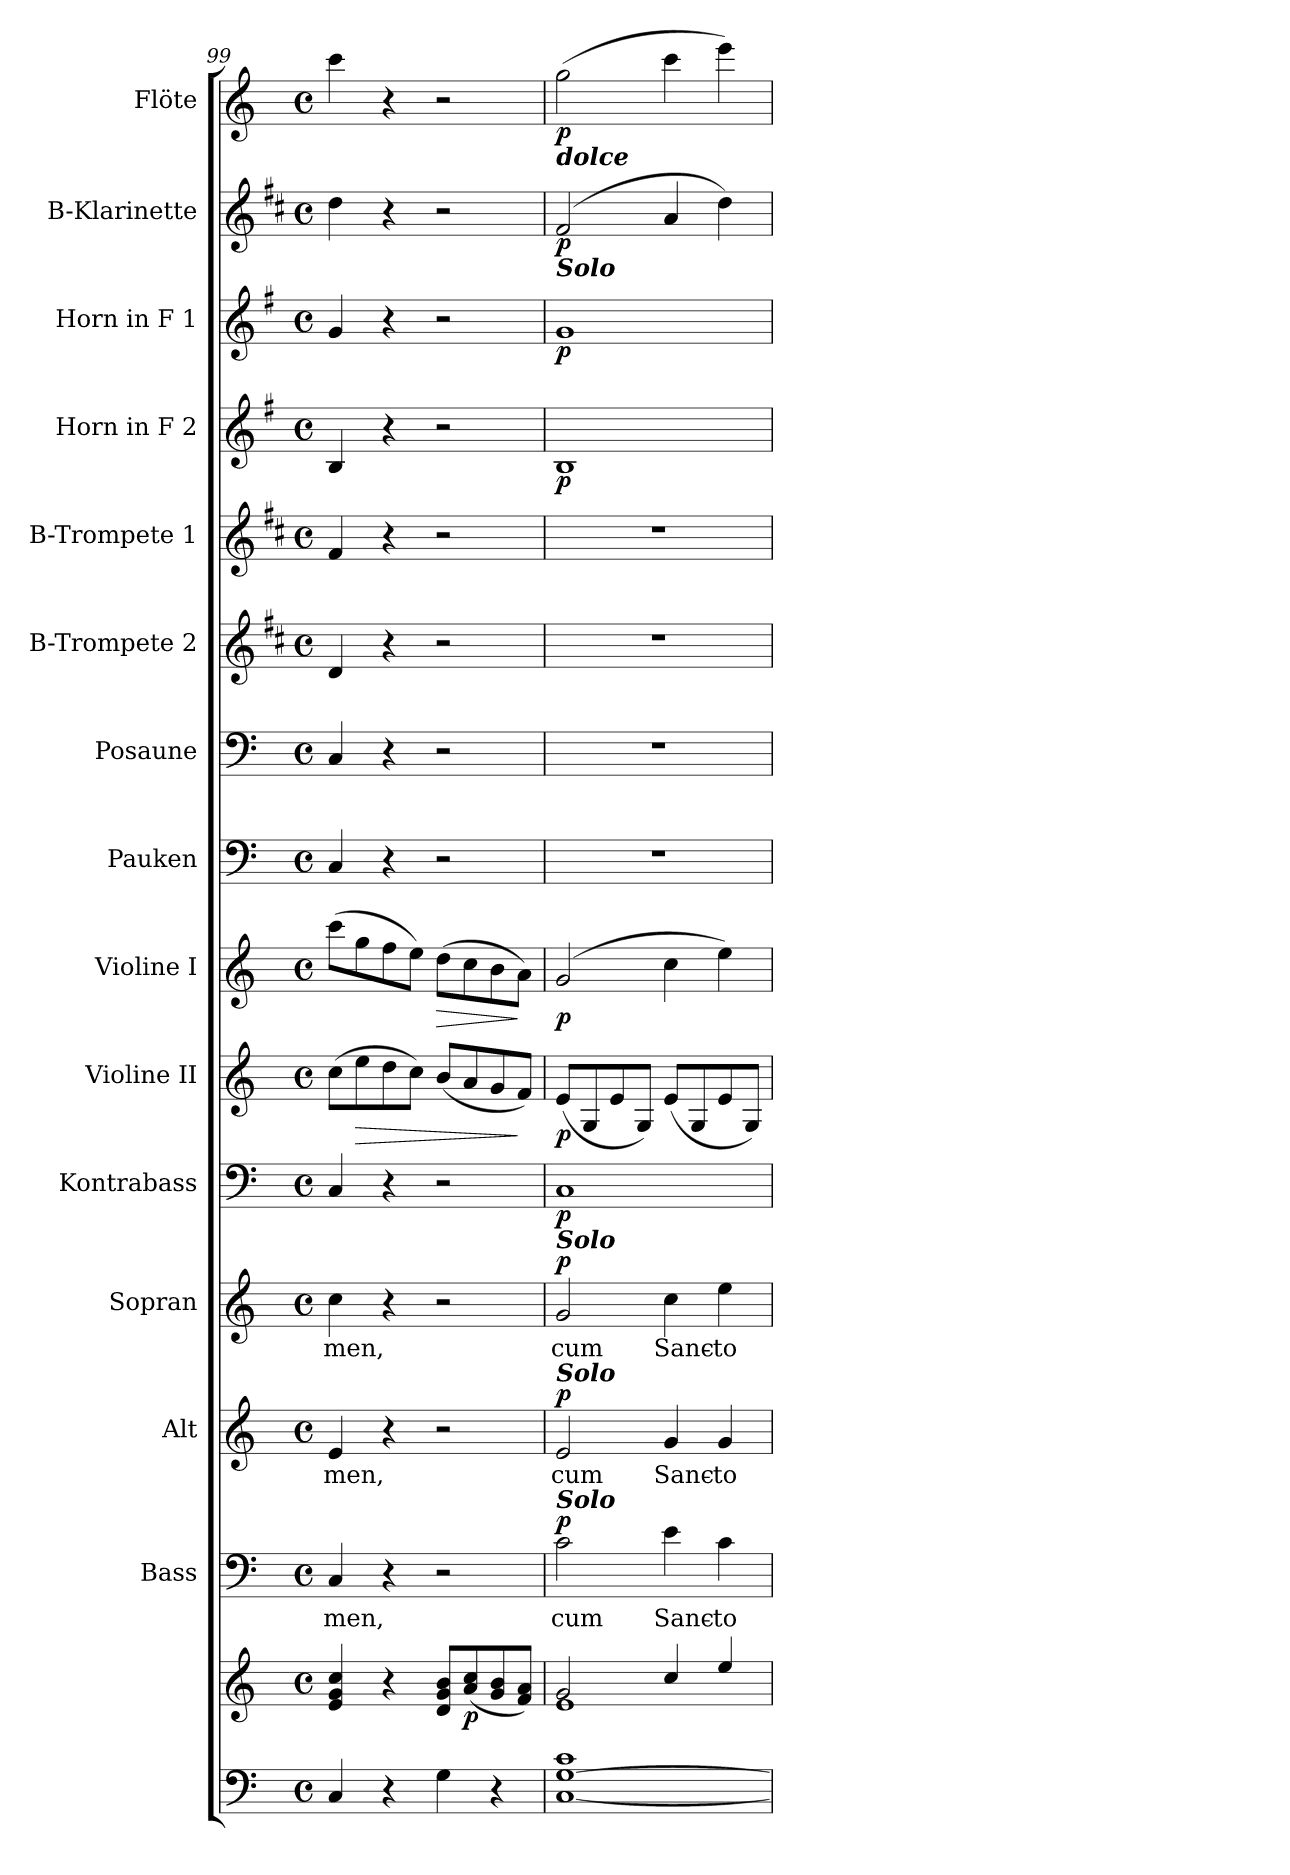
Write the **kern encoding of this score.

**kern	**kern	**dynam	**kern	**text	**dynam	**kern	**text	**dynam	**kern	**text	**dynam	**kern	**dynam	**kern	**dynam	**kern	**dynam	**kern	**kern	**kern	**kern	**kern	**dynam	**kern	**dynam	**kern	**dynam	**kern	**dynam
*part15	*part15	*part15	*part14	*part14	*part14	*part13	*part13	*part13	*part12	*part12	*part12	*part11	*part11	*part10	*part10	*part9	*part9	*part8	*part7	*part6	*part5	*part4	*part4	*part3	*part3	*part2	*part2	*part1	*part1
*staff16	*staff15	*staff15/16	*staff14	*staff14	*staff14	*staff13	*staff13	*staff13	*staff12	*staff12	*staff12	*staff11	*staff11	*staff10	*staff10	*staff9	*staff9	*staff8	*staff7	*staff6	*staff5	*staff4	*staff4	*staff3	*staff3	*staff2	*staff2	*staff1	*staff1
*	*	*	*I"Bass	*	*	*I"Alt	*	*	*I"Sopran	*	*	*I"Kontrabass	*	*I"Violine II	*	*I"Violine I	*	*I"Pauken	*I"Posaune	*I"B-Trompete 2	*I"B-Trompete 1	*I"Horn in F 2	*	*I"Horn in F 1	*	*I"B-Klarinette	*	*I"Flöte	*
*	*	*	*I'B.	*	*	*I'A.	*	*	*I'S.	*	*	*I'Kb.	*	*I'Vl. II	*	*I'Vl. I	*	*I'Pk.	*I'Pos.	*I'B Trp. 2	*I'B Trp. 1	*	*	*	*	*I'B Kl.	*	*I'Fl.	*
*clefF4	*clefG2	*	*clefF4	*	*	*clefG2	*	*	*clefG2	*	*	*clefF4	*	*clefG2	*	*clefG2	*	*clefF4	*clefF4	*clefG2	*clefG2	*clefG2	*	*clefG2	*	*clefG2	*	*clefG2	*
*	*	*	*	*	*	*	*	*	*	*	*	*ITrd7c12	*	*	*	*	*	*	*	*ITrd1c2	*ITrd1c2	*ITrd4c7	*	*ITrd4c7	*	*ITrd1c2	*	*	*
*k[]	*k[]	*	*k[]	*	*	*k[]	*	*	*k[]	*	*	*k[]	*	*k[]	*	*k[]	*	*k[]	*k[]	*k[]	*k[]	*k[]	*	*k[]	*	*k[]	*	*k[]	*
*C:	*C:	*	*C:	*	*	*C:	*	*	*C:	*	*	*C:	*	*C:	*	*C:	*	*C:	*C:	*C:	*C:	*C:	*	*C:	*	*C:	*	*C:	*
*M4/4	*M4/4	*	*M4/4	*	*	*M4/4	*	*	*M4/4	*	*	*M4/4	*	*M4/4	*	*M4/4	*	*M4/4	*M4/4	*M4/4	*M4/4	*M4/4	*	*M4/4	*	*M4/4	*	*M4/4	*
*met(c)	*met(c)	*	*met(c)	*	*	*met(c)	*	*	*met(c)	*	*	*met(c)	*	*met(c)	*	*met(c)	*	*met(c)	*met(c)	*met(c)	*met(c)	*met(c)	*	*met(c)	*	*met(c)	*	*met(c)	*
=99	=99	=99	=99	=99	=99	=99	=99	=99	=99	=99	=99	=99	=99	=99	=99	=99	=99	=99	=99	=99	=99	=99	=99	=99	=99	=99	=99	=99	=99
!	!	!	!	!LO:LY:b	!	!	!LO:LY:b	!	!	!LO:LY:b	!	!	!	!	!	!	!	!	!	!	!	!	!	!	!	!	!	!	!
4C/	4e/ 4g/ 4cc/	.	4C/	-men,	.	4e/	-men,	.	4cc\	-men,	.	4CC/	.	(>8cc\L	.	(>8ccc\L	.	4C/	4C/	4c/	4e/	4E/	.	4c/	.	4cc\	.	4ccc\	.
!	!	!	!	!	!	!	!	!	!	!	!	!	!	!	!LO:HP:b	!	!	!	!	!	!	!	!	!	!	!	!	!	!
.	.	.	.	.	.	.	.	.	.	.	.	.	.	8ee\	>	8gg\	.	.	.	.	.	.	.	.	.	.	.	.	.
4r	4r	.	4r	.	.	4r	.	.	4r	.	.	4r	.	8dd\	.	8ff\	.	4r	4r	4r	4r	4r	.	4r	.	4r	.	4r	.
.	.	.	.	.	.	.	.	.	.	.	.	.	.	8cc\J)	.	8ee\J)	.	.	.	.	.	.	.	.	.	.	.	.	.
!	!	!	!	!	!	!	!	!	!	!	!	!	!	!	!	!	!LO:HP:b	!	!	!	!	!	!	!	!	!	!	!	!
4G\	8d/ 8g/ 8b/L	.	2r	.	.	2r	.	.	2r	.	.	2r	.	(<8b/L	.	(>8dd\L	>	2r	2r	2r	2r	2r	.	2r	.	2r	.	2r	.
!	!	!LO:DY:b	!	!	!	!	!	!	!	!	!	!	!	!	!	!	!	!	!	!	!	!	!	!	!	!	!	!	!
.	(<8a/ 8cc/	p	.	.	.	.	.	.	.	.	.	.	.	8a/	.	8cc\	.	.	.	.	.	.	.	.	.	.	.	.	.
4r	8g/ 8b/	.	.	.	.	.	.	.	.	.	.	.	.	8g/	.	8b\	.	.	.	.	.	.	.	.	.	.	.	.	.
.	8f/ 8a/J)	.	.	.	.	.	.	.	.	.	.	.	.	8f/J)	]	8a\J)	]	.	.	.	.	.	.	.	.	.	.	.	.
=100	=100	=100	=100	=100	=100	=100	=100	=100	=100	=100	=100	=100	=100	=100	=100	=100	=100	=100	=100	=100	=100	=100	=100	=100	=100	=100	=100	=100	=100
*	*^	*	*	*	*	*	*	*	*	*	*	*	*	*	*	*	*	*	*	*	*	*	*	*	*	*	*	*	*
!	!	!	!	!	!	!	!	!	!	!	!	!	!	!	!	!	!	!	!	!	!	!	!	!	!	!	!	!	!LO:TX:b:Bi:t=dolce	!
!	!	!	!	!	!	!	!	!	!	!	!	!	!	!	!	!	!	!	!	!	!	!	!	!	!	!	!LO:TX:b:Bi:t=Solo	!	!	!
!	!	!	!	!	!	!	!	!	!	!LO:TX:a:Bi:t=Solo	!	!	!	!	!	!	!	!	!	!	!	!	!	!	!	!	!	!	!	!
!	!	!	!	!	!	!	!LO:TX:a:Bi:t=Solo	!	!	!	!	!	!	!	!	!	!	!	!	!	!	!	!	!	!	!	!	!	!	!
!	!	!	!	!LO:TX:a:Bi:t=Solo	!	!	!	!	!	!	!	!	!	!	!	!	!	!	!	!	!	!	!	!	!	!	!	!	!	!
!	!	!	!	!	!LO:LY:b	!LO:DY:a	!	!LO:LY:b	!LO:DY:a	!	!LO:LY:b	!LO:DY:a	!	!LO:DY:b	!	!LO:DY:b	!	!LO:DY:b	!	!	!	!	!	!LO:DY:b	!	!LO:DY:b	!	!LO:DY:b	!	!LO:DY:b
[1C [1G 1c	2g/	1e	.	2c\	cum	p	2e/	cum	p	2g/	cum	p	1CC	p	(<8e/L	p	(2g/	p	1r	1r	1r	1r	1E	p	1c	p	(2e/	p	(>2gg\	p
.	.	.	.	.	.	.	.	.	.	.	.	.	.	.	8G/	.	.	.	.	.	.	.	.	.	.	.	.	.	.	.
.	.	.	.	.	.	.	.	.	.	.	.	.	.	.	8e/	.	.	.	.	.	.	.	.	.	.	.	.	.	.	.
.	.	.	.	.	.	.	.	.	.	.	.	.	.	.	8G/J)	.	.	.	.	.	.	.	.	.	.	.	.	.	.	.
!	!	!	!	!	!LO:LY:b	!	!	!LO:LY:b	!	!	!LO:LY:b	!	!	!	!	!	!	!	!	!	!	!	!	!	!	!	!	!	!	!
.	4cc/	.	.	4e\	Sanc-	.	4g/	Sanc-	.	4cc\	Sanc-	.	.	.	(<8e/L	.	4cc\	.	.	.	.	.	.	.	.	.	4g/	.	4ccc\	.
.	.	.	.	.	.	.	.	.	.	.	.	.	.	.	8G/	.	.	.	.	.	.	.	.	.	.	.	.	.	.	.
!	!	!	!	!	!LO:LY:b	!	!	!LO:LY:b	!	!	!LO:LY:b	!	!	!	!	!	!	!	!	!	!	!	!	!	!	!	!	!	!	!
.	4ee/	.	.	4c\	-to	.	4g/	-to	.	4ee\	-to	.	.	.	8e/	.	4ee\)	.	.	.	.	.	.	.	.	.	4cc\)	.	4eee\)	.
.	.	.	.	.	.	.	.	.	.	.	.	.	.	.	8G/J)	.	.	.	.	.	.	.	.	.	.	.	.	.	.	.
*	*v	*v	*	*	*	*	*	*	*	*	*	*	*	*	*	*	*	*	*	*	*	*	*	*	*	*	*	*	*	*
=	=	=	=	=	=	=	=	=	=	=	=	=	=	=	=	=	=	=	=	=	=	=	=	=	=	=	=	=	=
*-	*-	*-	*-	*-	*-	*-	*-	*-	*-	*-	*-	*-	*-	*-	*-	*-	*-	*-	*-	*-	*-	*-	*-	*-	*-	*-	*-	*-	*-
